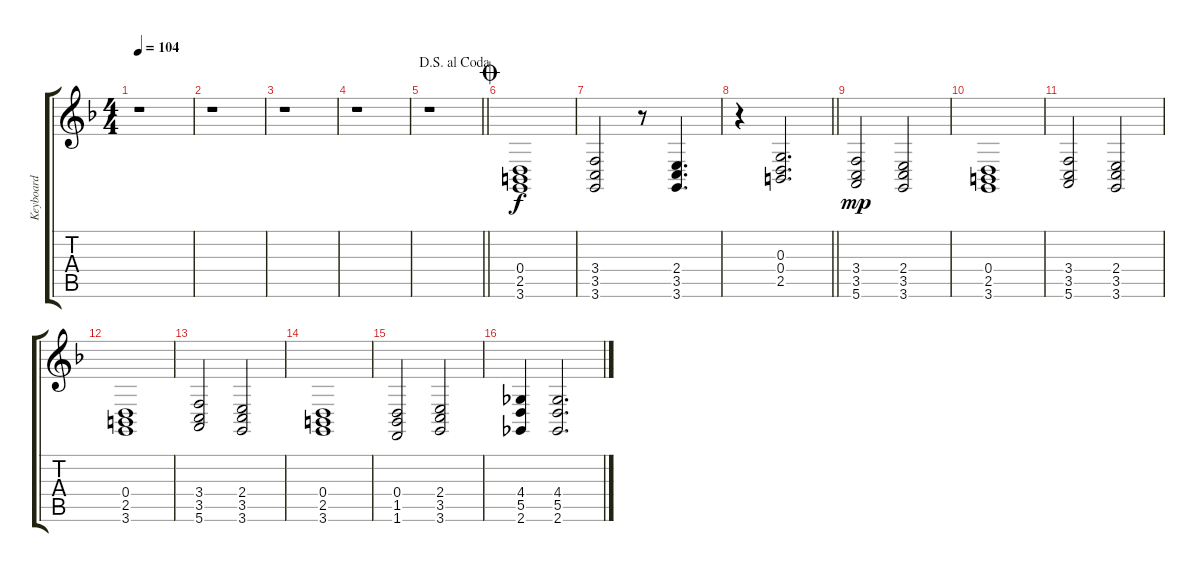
\track ("Keyboard" "Keyboard") {instrument stringensemble1}
\staff {score tabs}
\tuning (E4 B3 G3 D3 A2 E2) {hide}
\ts (4 4)
\tempo 104
\clef g2
\ks f
r.1{dy f} |
r.1 |
r.1 |
r.1 |
\jump dalsegnoalcoda
\barLineRight lightlight
r.1 |
\jump coda
(0.4 2.5 3.6).1 |
(3.4 3.5 3.6).2 r.8 (2.4 3.5 3.6).4{d} |
\barLineRight lightlight
r.4 (0.3 0.4 2.5).2{d} |
(3.4 3.5 5.6).2{dy mp} (2.4 3.5 3.6).2 |
(0.4 2.5 3.6).1 |
(3.4 3.5 5.6).2 (2.4 3.5 3.6).2 |
(0.4 2.5 3.6).1 |
(3.4 3.5 5.6).2 (2.4 3.5 3.6).2 |
(0.4 2.5 3.6).1 |
(0.4 1.5 1.6).2 (2.4 3.5 3.6).2 |
(4.4 5.5 2.6).4 (4.4 5.5 2.6).2{d}
